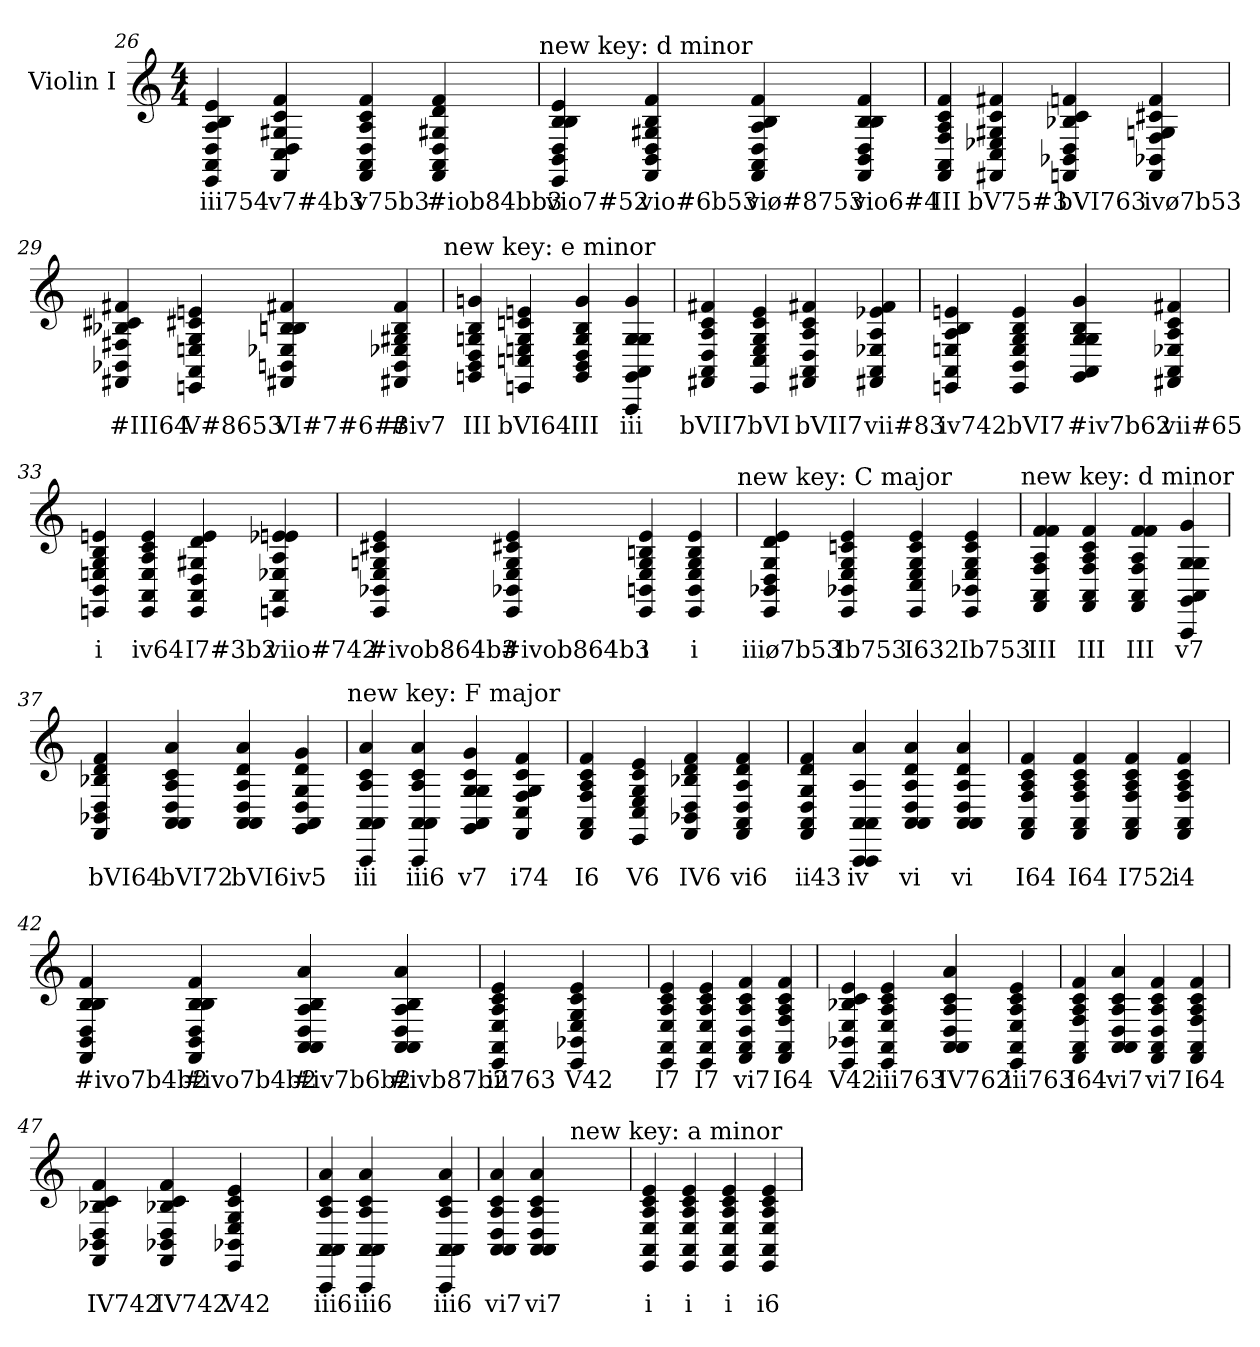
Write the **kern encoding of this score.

**kern	**text
*part1	*part1
*staff1	*staff1
*I"Violin I	*
*I'Vln	*
!!LO:LB:g=z
*clefG2	*
*k[]	*
*M4/4	*
=26	=26
4EE 4AA 4D 4A 4B 4e	iii754
4FF 4C 4D 4G#X 4c 4f	v7#4b3
4FF 4AA 4D 4A 4c 4f	v75b3
4FF 4AA 4D 4G#X 4d 4f	#iob84bb3
!LO:TX:t=new key&colon; d minor	!
=27	=27
4EE 4BB 4D 4B 4B 4e	vio7#52
4FF 4BB 4D 4G#X 4B 4f	vio#6b53
4FF 4AA 4D 4A 4B 4f	viø#8753
4FF 4BB 4D 4B 4B 4f	vio6#4
!!LO:PB:g=z
=28	=28
4FF 4AA 4F 4A 4c 4f	III
4FF#X 4C 4E-X 4G#X 4c 4f#X	bV75#3
4FFn 4BB-X 4D 4B-X 4c 4fn	bVI763
4FF 4BB-X 4F 4Gn 4c#X 4f	ivø7b53
=29	=29
4FF#X 4BB-X 4F#X 4B-X 4c#X 4f#X	#III64
4EEn 4AA 4En 4G 4c#X 4en	V#8653
4FF#X 4BBn 4E-X 4Bn 4Bn 4f#X	VI#7#6#3
4FF#X 4BB 4E-X 4G#X 4B 4f#	#iv7
!LO:TX:t=new key&colon; e minor	!
!!LO:LB:g=z
=30	=30
4GGn 4BB 4D 4Gn 4B 4gn	III
4EEn 4Cn 4En 4G 4cn 4en	bVI64
4GG 4BB 4D 4G 4B 4g	III
4GG 4AA 4G 4G 4AAA 4g	iii
=31	=31
4FF#X 4AA 4D 4A 4c 4f#X	bVII7
4EE 4C 4E 4G 4c 4e	bVI
4FF#X 4AA 4D 4A 4c 4f#X	bVII7
4FF#X 4AA 4E-X 4A 4e-X 4f#	vii#83
!!LO:PB:g=z
=32	=32
4EEn 4AA 4En 4A 4B 4en	iv742
4EE 4BB 4E 4G 4B 4e	bVI7
4GG 4AA 4G 4G 4B 4g	#iv7b62
4FF#X 4AA 4E-X 4A 4c 4f#X	vii#65
!!LO:LB:g=z
=33	=33
4EEn 4BB 4En 4G 4B 4en	i
4EE 4AA 4E 4A 4c 4e	iv64
4EE 4AA 4D 4G#X 4d 4e	I7#3b2
4EEn 4AA 4E-X 4A 4e-X 4en	viio#742
=34	=34
4EE 4BB-X 4E 4Gn 4c#X 4e	#ivob864b3
4EE 4BB-X 4E 4G 4c#X 4e	#ivob864b3
4EE 4BBn 4E 4G 4Bn 4e	i
4EE 4BB 4E 4G 4B 4e	i
!LO:TX:t=new key&colon; C major	!
!!LO:PB:g=z
=35	=35
4EE 4BB-X 4D 4G 4d 4e	iiiø7b53
4EE 4BB-X 4E 4G 4cn 4e	Ib753
4EE 4C 4E 4G 4c 4e	I632
4EE 4BB-X 4E 4G 4c 4e	Ib753
!LO:TX:t=new key&colon; d minor	!
=36	=36
4FF 4AA 4F 4A 4f 4f	III
4FF 4AA 4F 4A 4c 4f	III
4FF 4AA 4F 4A 4f 4f	III
4GG 4AA 4G 4G 4AAA 4g	v7
!!LO:LB:g=z
=37	=37
4FF 4BB-X 4D 4B-X 4d 4f	bVI64
4AA 4AA 4D 4A 4c 4a	bVI72
4AA 4AA 4D 4A 4d 4a	bVI6
4GG 4AA 4D 4G 4d 4g	iv5
!LO:TX:t=new key&colon; F major	!
=38	=38
4AA 4AA 4AAA 4A 4c 4a	iii
4AA 4AA 4AAA 4A 4c 4a	iii6
4GG 4AA 4G 4G 4c 4g	v7
4FF 4C 4F 4G 4c 4f	i74
!!LO:PB:g=z
=39	=39
4FF 4AA 4F 4A 4c 4f	I6
4EE 4C 4E 4G 4c 4e	V6
4FF 4BB-X 4D 4B-X 4d 4f	IV6
4FF 4AA 4D 4A 4d 4f	vi6
=40	=40
4FF 4AA 4D 4G 4d 4f	ii43
4AA 4AA 4AAA 4A 4AAA 4a	iv
4AA 4AA 4D 4A 4d 4a	vi
4AA 4AA 4D 4A 4d 4a	vi
=41	=41
4FF 4AA 4F 4A 4c 4f	I64
4FF 4AA 4F 4A 4c 4f	I64
4FF 4AA 4F 4A 4c 4f	I752
4FF 4AA 4F 4A 4c 4f	i4
!!LO:LB:g=z
=42	=42
4FF 4BB 4D 4B 4B 4f	#ivo7b4b2
4FF 4BB 4D 4B 4B 4f	#ivo7b4b2
4AA 4AA 4D 4A 4B 4a	#iv7b6b2
4AA 4AA 4D 4A 4B 4a	#ivb87b2
=43	=43
4EE 4AA 4E 4A 4c 4e	iii763
4ryy	.
4EE 4BB-X 4E 4G 4c 4e	V42
4ryy	.
=44	=44
4EE 4AA 4E 4A 4c 4e	I7
4EE 4AA 4E 4A 4c 4e	I7
4FF 4AA 4D 4A 4c 4f	vi7
4FF 4AA 4F 4A 4c 4f	I64
=45	=45
4EE 4BB-X 4E 4B-X 4c 4e	V42
4EE 4AA 4E 4A 4c 4e	iii763
4AA 4AA 4D 4A 4c 4a	IV762
4EE 4AA 4E 4A 4c 4e	iii763
=46	=46
4FF 4AA 4F 4A 4c 4f	I64
4AA 4AA 4D 4A 4c 4a	vi7
4FF 4AA 4D 4A 4c 4f	vi7
4FF 4AA 4F 4A 4c 4f	I64
!!LO:PB:g=z
=47	=47
4FF 4BB-X 4D 4B-X 4c 4f	IV742
4FF 4BB-X 4D 4B-X 4c 4f	IV742
4EE 4BB-X 4E 4G 4c 4e	V42
4ryy	.
=48	=48
4AA 4AA 4AAA 4A 4c 4a	iii6
4AA 4AA 4AAA 4A 4c 4a	iii6
4ryy	.
4AA 4AA 4AAA 4A 4c 4a	iii6
=49	=49
4AA 4AA 4D 4A 4c 4a	vi7
4AA 4AA 4D 4A 4c 4a	vi7
!LO:TX:t=new key&colon; a minor	!
2ryy	.
=50	=50
4EE 4AA 4E 4A 4c 4e	i
4EE 4AA 4E 4A 4c 4e	i
4EE 4AA 4E 4A 4c 4e	i
4EE 4AA 4E 4A 4c 4e	i6
=	=
*-	*-
